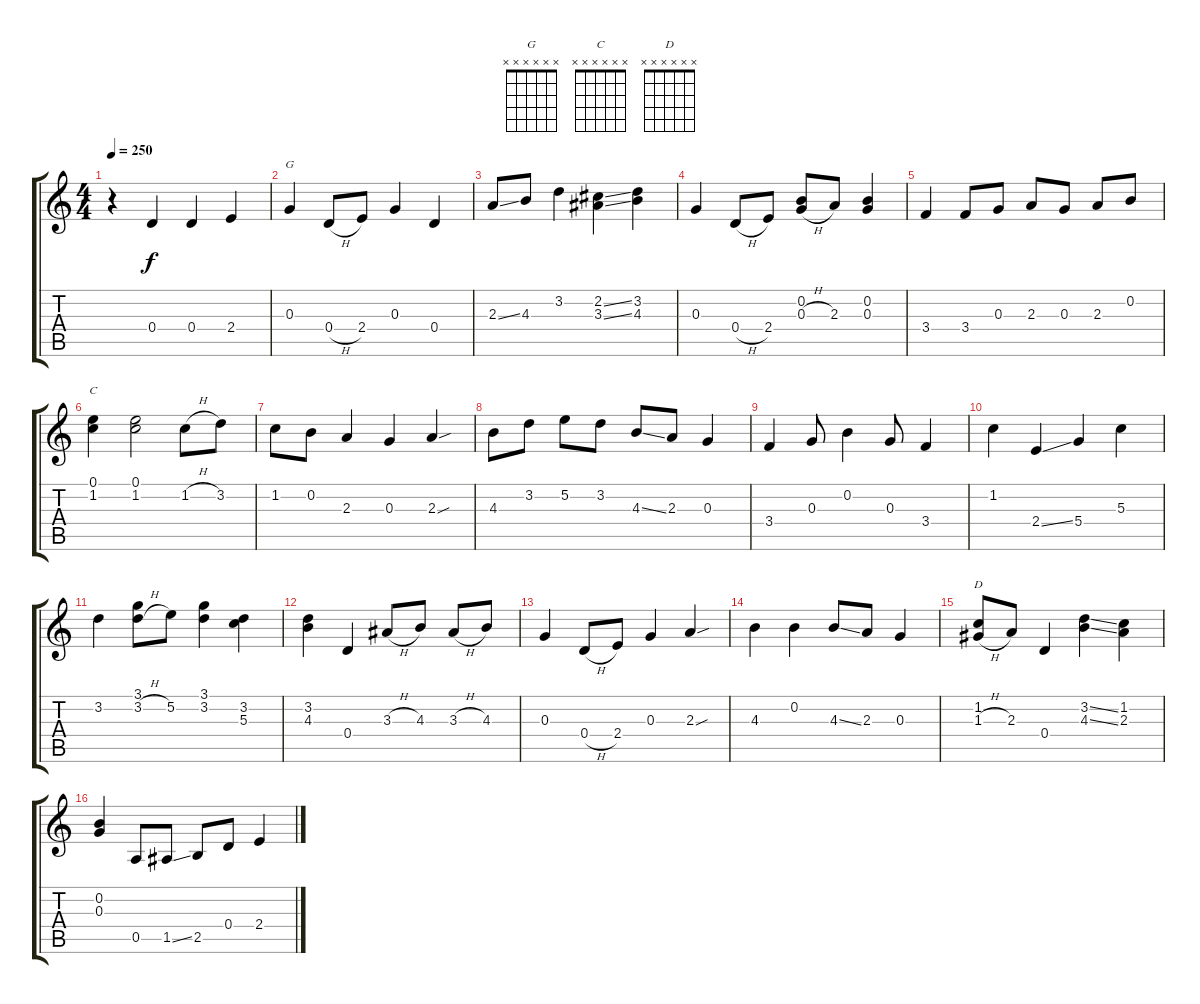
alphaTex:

\track "" {instrument acousticguitarnylon}
\staff {score tabs}
\tuning (E4 B3 G3 D3 A2 E2) {hide}
\chord ("G" x x x x x x)
\chord ("C" x x x x x x)
\chord ("D" x x x x x x)
\ts (4 4)
\tempo 250
\clef g2
\ks c
r.4{dy f instrument acousticguitarnylon} 0.4.4 0.4.4 2.4.4 |
0.3.4{ch "G"} 0.4{h}.8 2.4.8 0.3.4 0.4.4 |
2.3{ss}.8 4.3.8 3.2.4 (2.2{ss} 3.3{ss}).4 (3.2 4.3).4 |
0.3.4 0.4{h}.8 2.4.8 (0.2 0.3{h}).8 2.3.8 (0.2 0.3).4 |
3.4.4 3.4.8 0.3.8 2.3.8 0.3.8 2.3.8 0.2.8 |
(0.1 1.2).4{ch "C"} (0.1 1.2).2 1.2{h}.8 3.2.8 |
1.2.8 0.2.8 2.3.4 0.3.4 2.3{sou}.4 |
4.3.8 3.2.8 5.2.8 3.2.8 4.3{ss}.8 2.3.8 0.3.4 |
3.4.4 0.3.8 0.2.4 0.3.8 3.4.4 |
1.2.4 2.4{ss}.4 5.4.4 5.3.4 |
3.2.4 (3.1 3.2{h}).8 5.2.8 (3.1 3.2).4 (3.2 5.3).4 |
(3.2 4.3).4 0.4.4 3.3{h}.8 4.3.8 3.3{h}.8 4.3.8 |
0.3.4 0.4{h}.8 2.4.8 0.3.4 2.3{sou}.4 |
4.3.4 0.2.4 4.3{ss}.8 2.3.8 0.3.4 |
(1.2 1.3{h}).8{ch "D"} 2.3.8 0.4.4 (3.2{ss} 4.3{ss}).4 (1.2 2.3).4 |
(0.2 0.3).4 0.5.8 1.5{ss}.8 2.5.8 0.4.8 2.4.4
